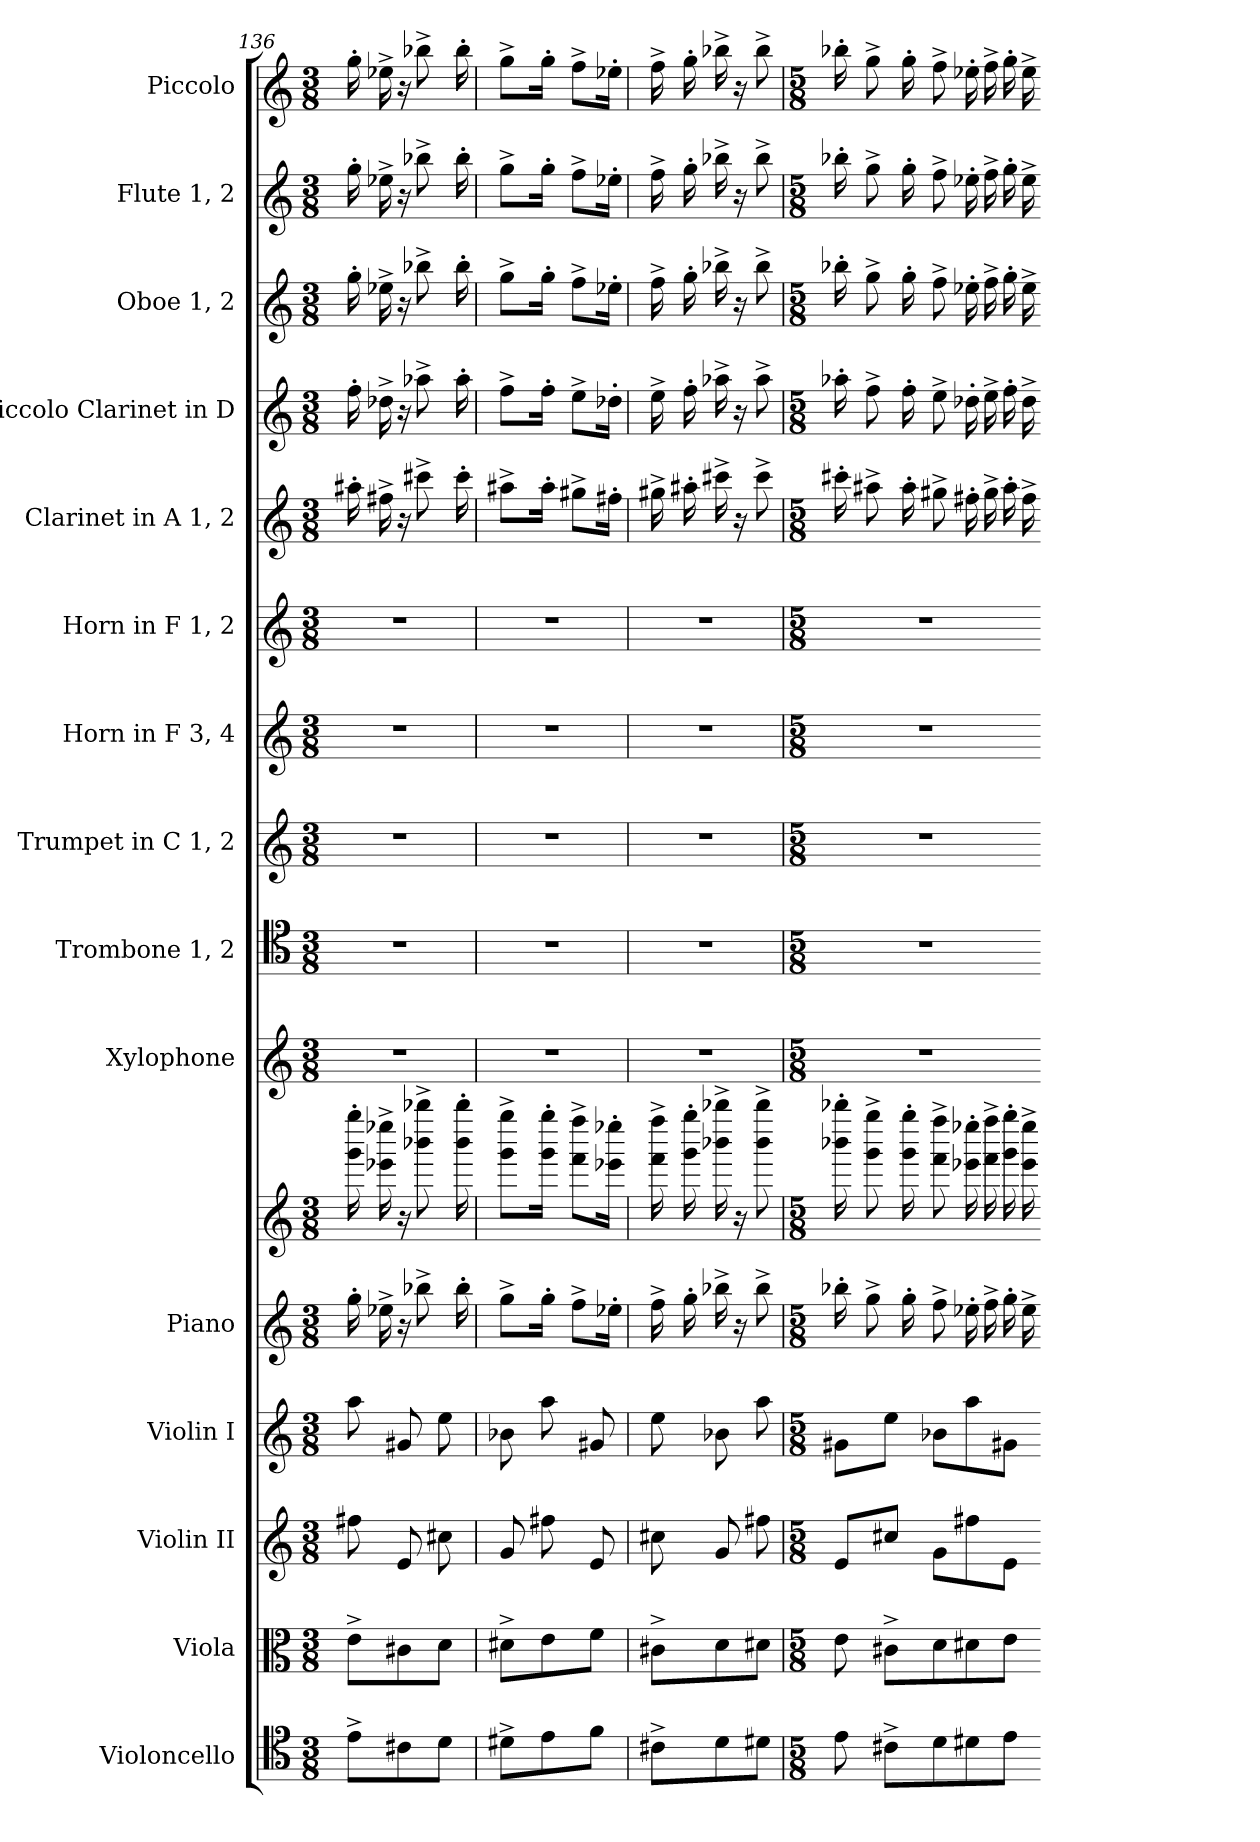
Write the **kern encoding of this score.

**kern	**kern	**kern	**kern	**kern	**kern	**kern	**kern	**kern	**kern	**kern	**kern	**kern	**kern	**kern	**kern
*part15	*part14	*part13	*part12	*part11	*part11	*part10	*part9	*part8	*part7	*part6	*part5	*part4	*part3	*part2	*part1
*staff16	*staff15	*staff14	*staff13	*staff12	*staff11	*staff10	*staff9	*staff8	*staff7	*staff6	*staff5	*staff4	*staff3	*staff2	*staff1
*I"Violoncello	*I"Viola	*I"Violin II	*I"Violin I	*I"Piano	*	*I"Xylophone	*I"Trombone 1, 2	*I"Trumpet in C 1, 2	*I"Horn in F 3, 4	*I"Horn in F 1, 2	*I"Clarinet in A 1, 2	*I"Piccolo Clarinet in D	*I"Oboe 1, 2	*I"Flute 1, 2	*I"Piccolo
*I'vc	*I'vla	*I'vn	*I'vn	*I'pf	*	*I'xyl	*I'tn	*I'tp	*I'cor-fr	*I'cor-fr	*I'cl	*I'picc-cl	*I'ob	*I'fl	*I'picc
*clefC4	*clefC3	*clefG2	*clefG2	*clefG2	*clefG2	*clefG2	*clefC4	*clefG2	*clefG2	*clefG2	*clefG2	*clefG2	*clefG2	*clefG2	*clefG2
*	*	*	*	*	*	*ITrd-7c-12	*	*	*ITrd4c7	*ITrd4c7	*ITrd2c3	*ITrd-1c-2	*	*	*ITrd-7c-12
*k[]	*k[]	*k[]	*k[]	*k[]	*k[]	*k[]	*k[]	*k[]	*	*	*	*	*k[]	*k[]	*k[]
*M3/8	*M3/8	*M3/8	*M3/8	*M3/8	*M3/8	*M3/8	*M3/8	*M3/8	*M3/8	*M3/8	*M3/8	*M3/8	*M3/8	*M3/8	*M3/8
=136	=136	=136	=136	=136	=136	=136	=136	=136	=136	=136	=136	=136	=136	=136	=136
8e^L	8e^L	8ff#X	8aa	16gg'	16ggg' 16gggg'	8%3r	8%3r	8%3r	8%3r	8%3r	16ff##X'	16gg'	16gg'	16gg'	16ggg'
.	.	.	.	16ee-X^	16eee-X^ 16eeee-X^	.	.	.	.	.	16dd#X^	16ee-X^	16ee-X^	16ee-X^	16eee-X^
8c#X	8c#X	8e	8g#X	16r	16r	.	.	.	.	.	16r	16r	16r	16r	16r
.	.	.	.	8bb-X^	8bbb-X^ 8bbbb-X^	.	.	.	.	.	8aa#X^	8bb-X^	8bb-X^	8bb-X^	8bbb-X^
8dJ	8dJ	8cc#X	8ee	.	.	.	.	.	.	.	.	.	.	.	.
.	.	.	.	16bb-'	16bbb-' 16bbbb-'	.	.	.	.	.	16aa#'	16bb-'	16bb-'	16bb-'	16bbb-'
=137	=137	=137	=137	=137	=137	=137	=137	=137	=137	=137	=137	=137	=137	=137	=137
8d#X^L	8d#X^L	8g	8b-X	8gg^L	8ggg^ 8gggg^L	8%3r	8%3r	8%3r	8%3r	8%3r	8ff##X^L	8gg^L	8gg^L	8gg^L	8ggg^L
8e	8e	8ff#X	8aa	16gg'Jk	16ggg' 16gggg'Jk	.	.	.	.	.	16ff##'Jk	16gg'Jk	16gg'Jk	16gg'Jk	16ggg'Jk
.	.	.	.	8ff^L	8fff^ 8ffff^L	.	.	.	.	.	8ee#X^L	8ff^L	8ff^L	8ff^L	8fff^L
8fJ	8fJ	8e	8g#X/	.	.	.	.	.	.	.	.	.	.	.	.
.	.	.	.	16ee-X'Jk	16eee-X' 16eeee-X'Jk	.	.	.	.	.	16dd#X'Jk	16ee-X'Jk	16ee-X'Jk	16ee-X'Jk	16eee-X'Jk
=138	=138	=138	=138	=138	=138	=138	=138	=138	=138	=138	=138	=138	=138	=138	=138
8c#X^L	8c#X^L	8cc#X	8ee	16ff^	16fff^ 16ffff^	8%3r	8%3r	8%3r	8%3r	8%3r	16ee#X^	16ff^	16ff^	16ff^	16fff^
.	.	.	.	16gg'	16ggg' 16gggg'	.	.	.	.	.	16ff##X'	16gg'	16gg'	16gg'	16ggg'
8d	8d	8g	8b-X	16bb-X^	16bbb-X^ 16bbbb-X^	.	.	.	.	.	16aa#X^	16bb-X^	16bb-X^	16bb-X^	16bbb-X^
.	.	.	.	16r	16r	.	.	.	.	.	16r	16r	16r	16r	16r
8d#XJ	8d#XJ	8ff#X	8aa	8bb-^	8bbb-^ 8bbbb-^	.	.	.	.	.	8aa#^	8bb-^	8bb-^	8bb-^	8bbb-^
=139	=139	=139	=139	=139	=139	=139	=139	=139	=139	=139	=139	=139	=139	=139	=139
*M5/8	*M5/8	*M5/8	*M5/8	*M5/8	*M5/8	*M5/8	*M5/8	*M5/8	*M5/8	*M5/8	*M5/8	*M5/8	*M5/8	*M5/8	*M5/8
8e	8e	8eL	8g#XL	16bb-X'	16bbb-X' 16bbbb-X'	8%5r	8%5r	8%5r	8%5r	8%5r	16aa#X'	16bb-X'	16bb-X'	16bb-X'	16bbb-X'
.	.	.	.	8gg^	8ggg^ 8gggg^	.	.	.	.	.	8ff##X^	8gg^	8gg^	8gg^	8ggg^
8c#X^L	8c#X^L	8cc#XJ	8eeJ	.	.	.	.	.	.	.	.	.	.	.	.
.	.	.	.	16gg'	16ggg' 16gggg'	.	.	.	.	.	16ff##'	16gg'	16gg'	16gg'	16ggg'
8d	8d	8gL	8b-XL	8ff^	8fff^ 8ffff^	.	.	.	.	.	8ee#X^	8ff^	8ff^	8ff^	8fff^
8d#X	8d#X	8ff#X	8aa	16ee-X'	16eee-X' 16eeee-X'	.	.	.	.	.	16dd#X'	16ee-X'	16ee-X'	16ee-X'	16eee-X'
.	.	.	.	16ff^	16fff^ 16ffff^	.	.	.	.	.	16ee#^	16ff^	16ff^	16ff^	16fff^
8eJ	8eJ	8eJ	8g#XJ	16gg'	16ggg' 16gggg'	.	.	.	.	.	16ff##'	16gg'	16gg'	16gg'	16ggg'
.	.	.	.	16ee-^	16eee-^ 16eeee-^	.	.	.	.	.	16dd#^	16ee-^	16ee-^	16ee-^	16eee-^
=-	=-	=-	=-	=-	=-	=-	=-	=-	=-	=-	=-	=-	=-	=-	=-
*-	*-	*-	*-	*-	*-	*-	*-	*-	*-	*-	*-	*-	*-	*-	*-
